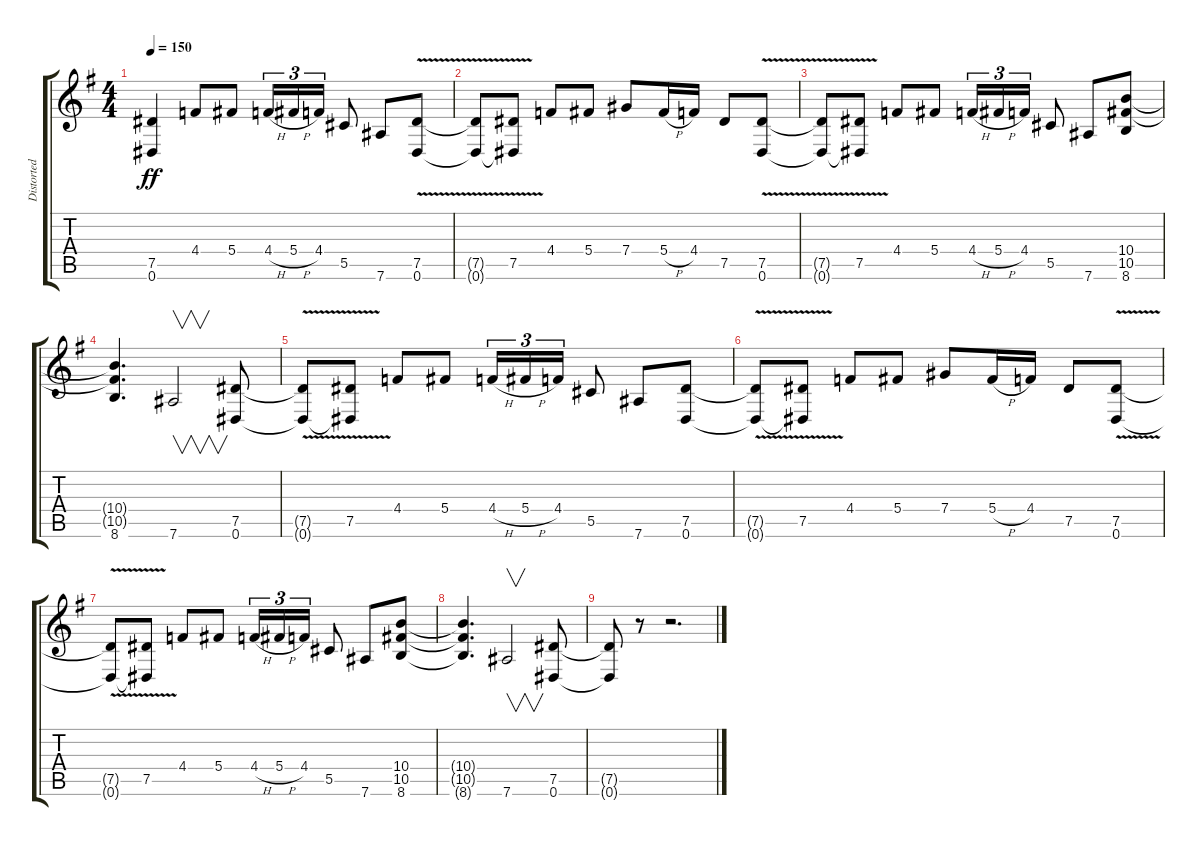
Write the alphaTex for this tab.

\track ("Distorted Rhythm" "Distorted ") {instrument distortionguitar}
\staff {score tabs}
\tuning (Eb4 Bb3 Gb3 Db3 Ab2 Eb2) {hide}
\ts (4 4)
\tempo 150
\clef g2
\ks g
(7.5 0.6).4{dy ff} 4.4.8 5.4.8 4.4{h}.16{tu (3 2)} 5.4{h}.16{tu (3 2)} 4.4.16{tu (3 2)} 5.5.8 7.6.8 (7.5{v} 0.6{v}).8 |
(7.5{v t} 0.6{v t}).8 (7.5 0.6{t}).8 4.4.8 5.4.8 7.4.8 5.4{h}.16 4.4.16 7.5.8 (7.5{v} 0.6{v}).8 |
(7.5{v t} 0.6{v t}).8 (7.5 0.6{t}).8 4.4.8 5.4.8 4.4{h}.16{tu (3 2)} 5.4{h}.16{tu (3 2)} 4.4.16{tu (3 2)} 5.5.8 7.6.8 (10.4 10.5 8.6).8 |
(10.4{t} 10.5{t} 8.6).4{d} 7.6.2{v} (7.5 0.6).8 |
(7.5{v t} 0.6{v t}).8 (7.5 0.6{t}).8 4.4.8 5.4.8 4.4{h}.16{tu (3 2)} 5.4{h}.16{tu (3 2)} 4.4.16{tu (3 2)} 5.5.8 7.6.8 (7.5 0.6).8 |
(7.5{v t} 0.6{v t}).8 (7.5 0.6{t}).8 4.4.8 5.4.8 7.4.8 5.4{h}.16 4.4.16 7.5.8 (7.5{v} 0.6{v}).8 |
(7.5{v t} 0.6{v t}).8 (7.5 0.6{t}).8 4.4.8 5.4.8 4.4{h}.16{tu (3 2)} 5.4{h}.16{tu (3 2)} 4.4.16{tu (3 2)} 5.5.8 7.6.8 (10.4 10.5 8.6).8 |
(10.4{t} 10.5{t} 8.6{t}).4{d} 7.6.2{v} (7.5 0.6).8 |
(7.5{t} 0.6{t}).8 r.8 r.2{d}
